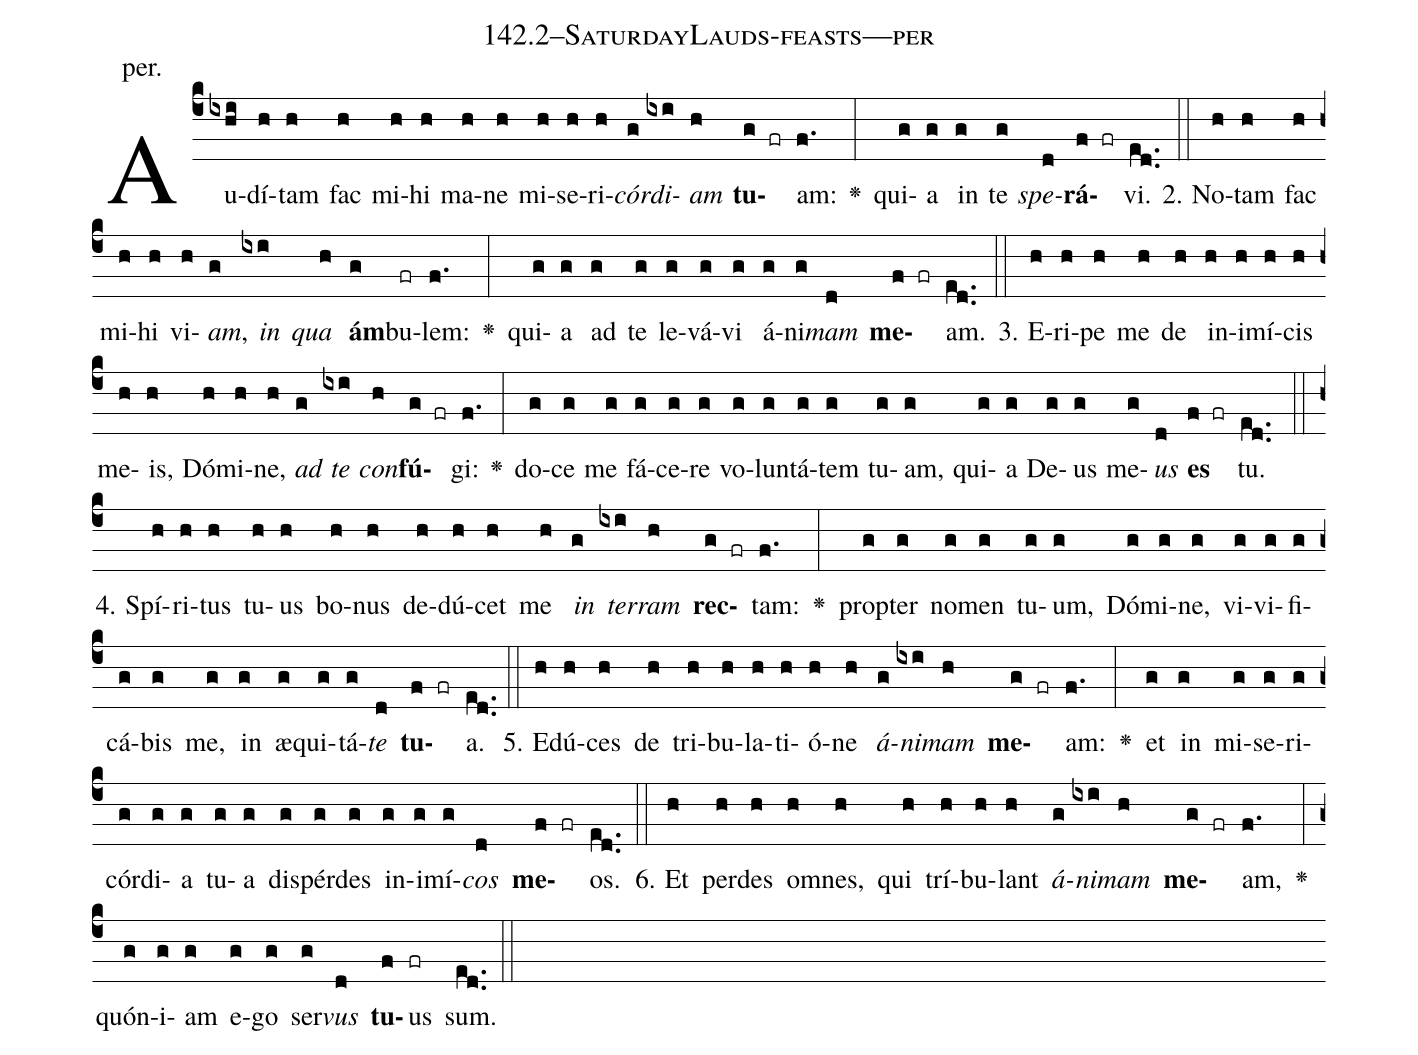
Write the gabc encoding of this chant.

name: 142.2--SaturdayLauds-feasts---per;
annotation: per.;
%%
(c4)Au(ixhi)dí(h)tam(h) fac(h) mi(h)hi(h) ma(h)ne(h) mi(h)se(h)ri(h)<i>cór</i>(g)<i>di</i>(ixi)<i>am</i>(h) <b>tu</b>(g fr)am:(f.) <v>\greheightstar</v>(:) qui(g)a(g) in(g) te(g) <i>spe</i>(d)<b>rá</b>(f fr)vi.(ed..) (::)
2. No(h)tam(h) fac(h) mi(h)hi(h) vi(h)<i>am</i>,(g) <i>in</i>(ixi) <i>qua</i>(h) <b>ám</b>(g)bu(fr)lem:(f.) <v>\greheightstar</v>(:) qui(g)a(g) ad(g) te(g) le(g)vá(g)vi(g) á(g)ni(g)<i>mam</i>(d) <b>me</b>(f fr)am.(ed..) (::)
3. E(h)ri(h)pe(h) me(h) de(h) in(h)i(h)mí(h)cis(h) me(h)is,(h) Dó(h)mi(h)ne,(h) <i>ad</i>(g) <i>te</i>(ixi) <i>con</i>(h)<b>fú</b>(g fr)gi:(f.) <v>\greheightstar</v>(:) do(g)ce(g) me(g) fá(g)ce(g)re(g) vo(g)lun(g)tá(g)tem(g) tu(g)am,(g) qui(g)a(g) De(g)us(g) me(g)<i>us</i>(d) <b>es</b>(f fr) tu.(ed..) (::)
4. Spí(h)ri(h)tus(h) tu(h)us(h) bo(h)nus(h) de(h)dú(h)cet(h) me(h) <i>in</i>(g) <i>ter</i>(ixi)<i>ram</i>(h) <b>rec</b>(g fr)tam:(f.) <v>\greheightstar</v>(:) prop(g)ter(g) no(g)men(g) tu(g)um,(g) Dó(g)mi(g)ne,(g) vi(g)vi(g)fi(g)cá(g)bis(g) me,(g) in(g) æ(g)qui(g)tá(g)<i>te</i>(d) <b>tu</b>(f fr)a.(ed..) (::)
5. E(h)dú(h)ces(h) de(h) tri(h)bu(h)la(h)ti(h)ó(h)ne(h) <i>á</i>(g)<i>ni</i>(ixi)<i>mam</i>(h) <b>me</b>(g fr)am:(f.) <v>\greheightstar</v>(:) et(g) in(g) mi(g)se(g)ri(g)cór(g)di(g)a(g) tu(g)a(g) dis(g)pér(g)des(g) in(g)i(g)mí(g)<i>cos</i>(d) <b>me</b>(f fr)os.(ed..) (::)
6. Et(h) per(h)des(h) om(h)nes,(h) qui(h) trí(h)bu(h)lant(h) <i>á</i>(g)<i>ni</i>(ixi)<i>mam</i>(h) <b>me</b>(g fr)am,(f.) <v>\greheightstar</v>(:) quón(g)i(g)am(g) e(g)go(g) ser(g)<i>vus</i>(d) <b>tu</b>(f)us(fr) sum.(ed..) (::)
